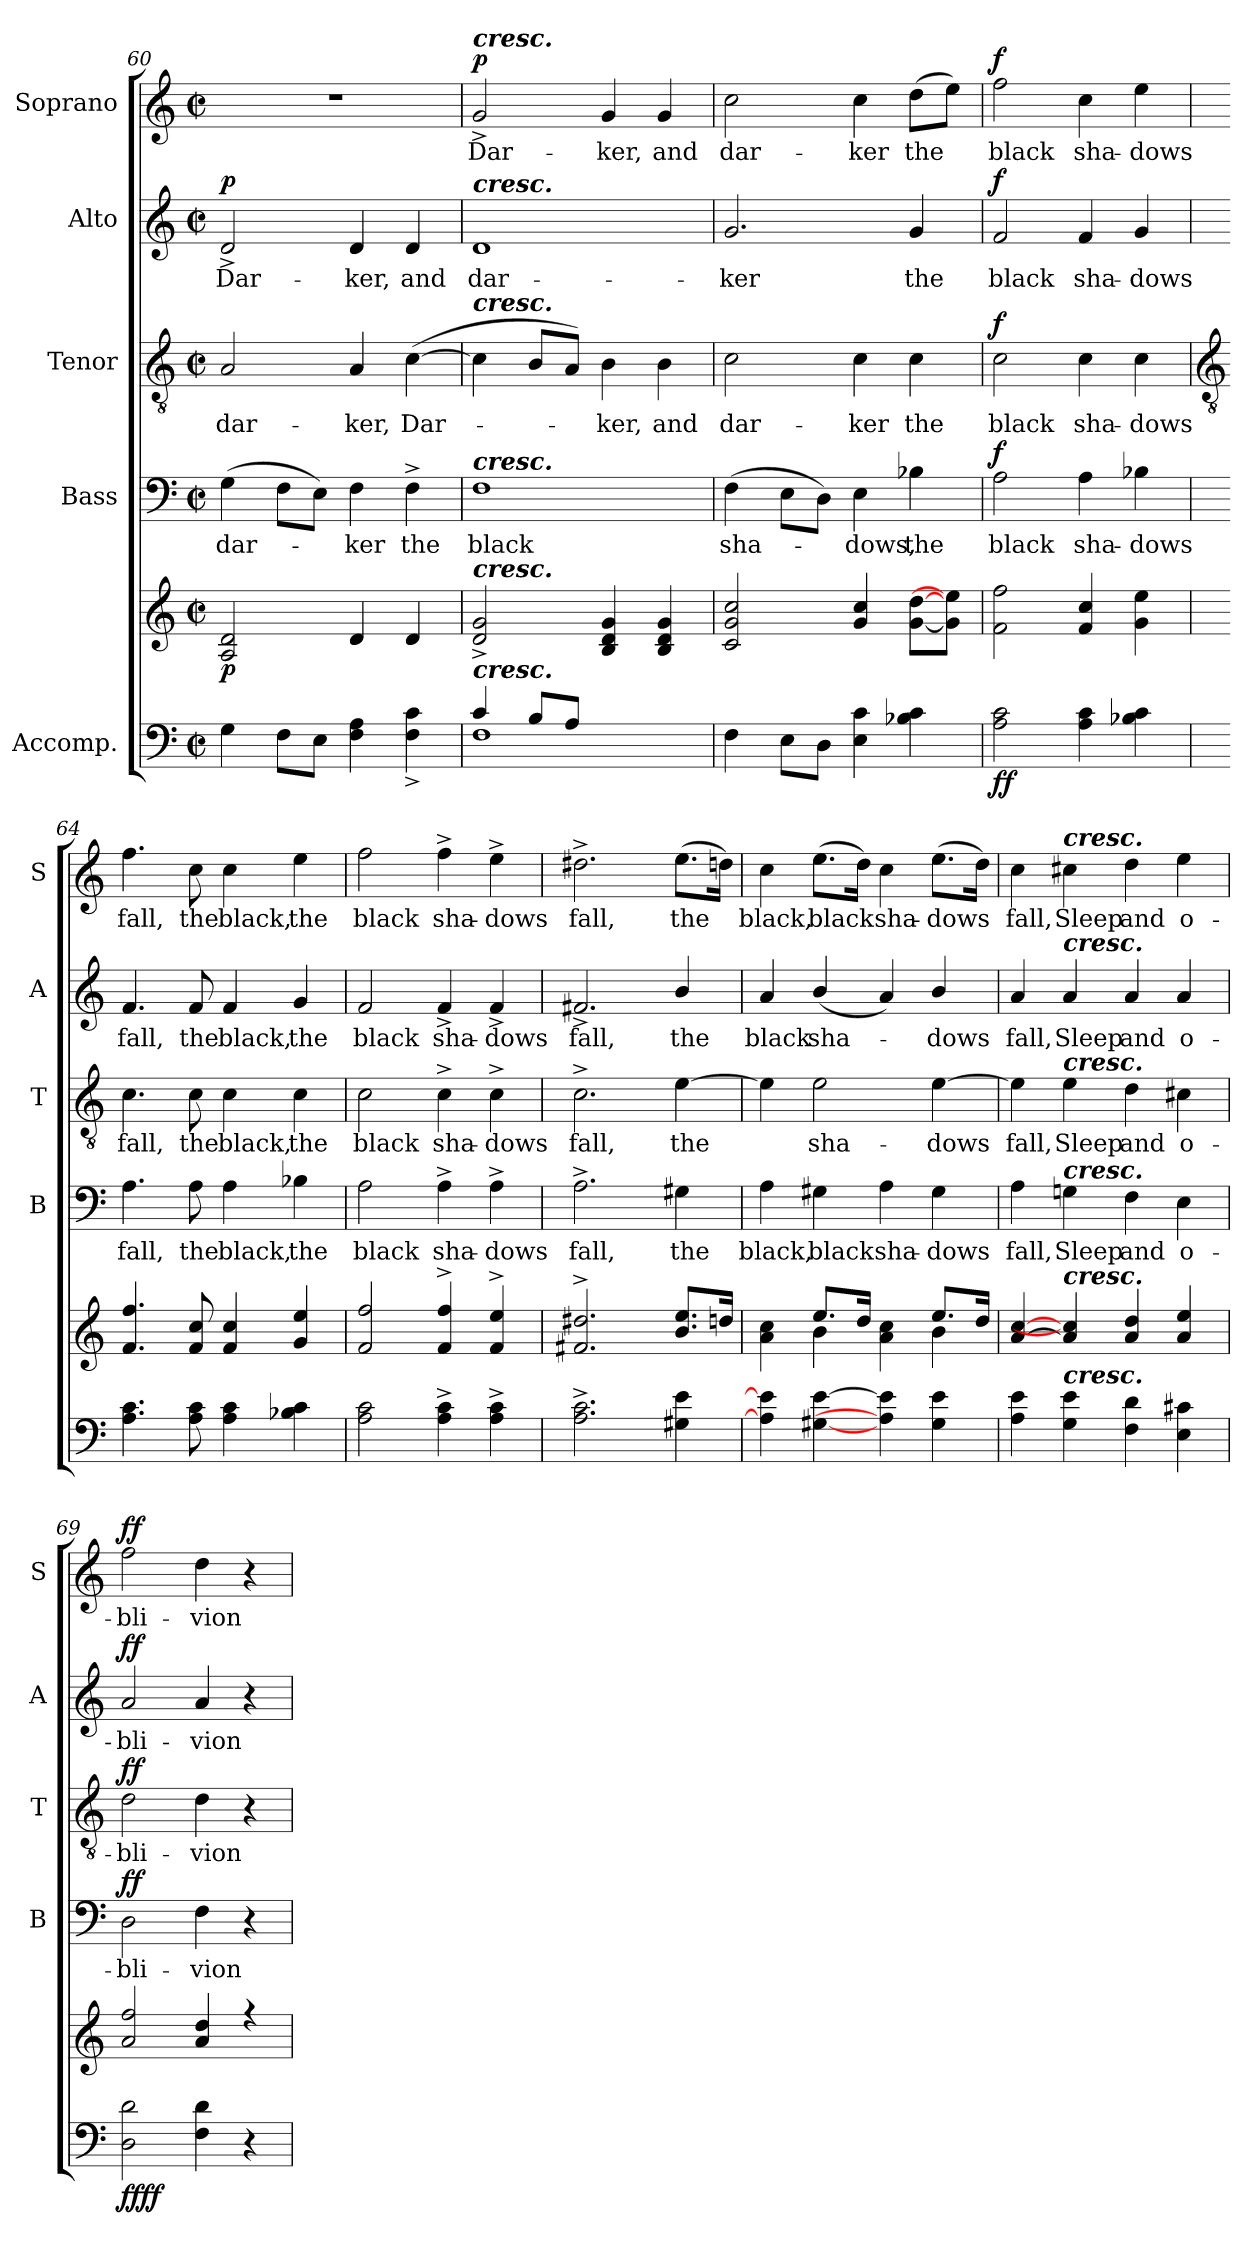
**kern	**kern	**dynam	**kern	**text	**dynam	**kern	**text	**dynam	**kern	**text	**dynam	**kern	**text	**dynam
*part5	*part5	*part5	*part4	*part4	*part4	*part3	*part3	*part3	*part2	*part2	*part2	*part1	*part1	*part1
*staff6	*staff5	*staff5/6	*staff4	*staff4	*staff4	*staff3	*staff3	*staff3	*staff2	*staff2	*staff2	*staff1	*staff1	*staff1
*I"Accomp.	*	*	*I"Bass	*	*	*I"Tenor	*	*	*I"Alto	*	*	*I"Soprano	*	*
*	*	*	*I'B	*	*	*I'T	*	*	*I'A	*	*	*I'S	*	*
*clefF4	*clefG2	*	*clefF4	*	*	*clefGv2	*	*	*clefG2	*	*	*clefG2	*	*
*k[]	*k[]	*	*k[]	*	*	*k[]	*	*	*k[]	*	*	*k[]	*	*
*C:	*C:	*	*C:	*	*	*C:	*	*	*C:	*	*	*C:	*	*
*M2/2	*M2/2	*	*M2/2	*	*	*M2/2	*	*	*M2/2	*	*	*M2/2	*	*
*met(c|)	*met(c|)	*	*met(c|)	*	*	*met(c|)	*	*	*met(c|)	*	*	*met(c|)	*	*
=60	=60	=60	=60	=60	=60	=60	=60	=60	=60	=60	=60	=60	=60	=60
*^	*	*	*	*	*	*	*	*	*	*	*	*	*	*
!	!	!	!LO:DY:b	!	!LO:LY:b	!	!	!LO:LY:b	!	!	!LO:LY:b	!LO:DY:b	!	!	!
1ryy	4G\	2A 2d	p	(>4G	dar-	.	2A	dar-	.	2d^	Dar-	p	1r	.	.
.	8F\L	.	.	8FL	.	.	.	.	.	.	.	.	.	.	.
.	8E\J	.	.	8EJ)	.	.	.	.	.	.	.	.	.	.	.
!	!	!	!	!	!LO:LY:b	!	!	!LO:LY:b	!	!	!LO:LY:b	!	!	!	!
.	4F\ 4A\	4d	.	4F	ker	.	4A	-ker,	.	4d	-ker,	.	.	.	.
!	!	!	!	!	!LO:LY:b	!	!	!LO:LY:b	!	!	!LO:LY:b	!	!	!	!
.	4F\^ 4c\^	4d	.	4F^	the	.	(<[4c	Dar-	.	4d	and	.	.	.	.
=61	=61	=61	=61	=61	=61	=61	=61	=61	=61	=61	=61	=61	=61	=61	=61
!	!	!	!	!	!	!	!	!	!	!	!	!	!LO:TX:a:Bi:t=cresc.	!	!
!	!	!	!	!	!	!	!	!	!	!LO:TX:a:Bi:t=cresc.	!	!	!	!	!
!	!	!	!	!	!	!	!LO:TX:a:Bi:t=cresc.	!	!	!	!	!	!	!	!
!	!	!	!	!LO:TX:a:Bi:t=cresc.	!	!	!	!	!	!	!	!	!	!	!
!	!	!LO:TX:a:Bi:t=cresc.	!	!	!	!	!	!	!	!	!	!	!	!	!
!LO:TX:a:Bi:t=cresc.	!	!	!	!	!	!	!	!	!	!	!	!	!	!	!
!	!	!	!	!	!LO:LY:b	!	!	!	!	!	!LO:LY:b	!	!	!LO:LY:b	!LO:DY:b
4c/	1F\	2d^ 2g^	.	1F	black	.	4c]	.	.	1d	dar-	.	2g^	Dar-	p
8B/L	.	.	.	.	.	.	8BL	.	.	.	.	.	.	.	.
8A/J	.	.	.	.	.	.	8AJ)	.	.	.	.	.	.	.	.
!	!	!	!	!	!	!	!	!LO:LY:b	!	!	!	!	!	!LO:LY:b	!
2ryy	.	4B 4d 4g	.	.	.	.	4B	ker,	.	.	.	.	4g	-ker,	.
!	!	!	!	!	!	!	!	!LO:LY:b	!	!	!	!	!	!LO:LY:b	!
.	.	4B 4d 4g	.	.	.	.	4B	and	.	.	.	.	4g	and	.
=62	=62	=62	=62	=62	=62	=62	=62	=62	=62	=62	=62	=62	=62	=62	=62
!	!	!	!	!	!LO:LY:b	!	!	!LO:LY:b	!	!	!LO:LY:b	!	!	!LO:LY:b	!
1ryy	4F\	2c 2g 2cc	.	(>4F	sha-	.	2c	dar-	.	2.g	-ker	.	2cc	dar-	.
.	8E\L	.	.	8EL	.	.	.	.	.	.	.	.	.	.	.
.	8D\J	.	.	8DJ)	.	.	.	.	.	.	.	.	.	.	.
!	!	!	!	!	!LO:LY:b	!	!	!LO:LY:b	!	!	!	!	!	!LO:LY:b	!
.	4E\ 4c\	4g 4cc	.	4E	dows,	.	4c	-ker	.	.	.	.	4cc	-ker	.
!	!	!	!	!	!LO:LY:b	!	!	!LO:LY:b	!	!	!LO:LY:b	!	!	!LO:LY:b	!
.	4B-X\ 4c\	[8g [8ddL	.	4B-X	the	.	4c	the	.	4g	the	.	(>8ddL	the	.
.	.	8g] 8ee]J	.	.	.	.	.	.	.	.	.	.	8eeJ)	.	.
=63	=63	=63	=63	=63	=63	=63	=63	=63	=63	=63	=63	=63	=63	=63	=63
!	!	!	!LO:DY:b=2	!	!LO:LY:b	!	!	!LO:LY:b	!	!	!LO:LY:b	!	!	!LO:LY:b	!
!	!	!	!LO:DY:n=1:b	!	!	!LO:DY:b	!	!	!LO:DY:b	!	!	!LO:DY:b	!	!	!LO:DY:b
1ryy	2A\ 2c\	2f 2ff	f f	2A	black	f	2c	black	f	2f	black	f	2ff	black	f
!	!	!	!	!	!LO:LY:b	!	!	!LO:LY:b	!	!	!LO:LY:b	!	!	!LO:LY:b	!
.	4A\ 4c\	4f 4cc	.	4A	sha-	.	4c	sha-	.	4f	sha-	.	4cc	sha-	.
!	!	!	!	!	!LO:LY:b	!	!	!LO:LY:b	!	!	!LO:LY:b	!	!	!LO:LY:b	!
.	4B-X\ 4c\	4g 4ee	.	4B-X	-dows	.	4c	-dows	.	4g	-dows	.	4ee	-dows	.
*v	*v	*	*	*	*	*	*	*	*	*	*	*	*	*	*
!!LO:LB:g=z
=64	=64	=64	=64	=64	=64	=64	=64	=64	=64	=64	=64	=64	=64	=64
*	*	*	*	*	*	*clefGv2	*	*	*	*	*	*	*	*
*^	*^	*	*	*	*	*	*	*	*	*	*	*	*	*
!	!	!	!	!	!	!LO:LY:b	!	!	!LO:LY:b	!	!	!LO:LY:b	!	!	!LO:LY:b	!
*v	*v	*	*	*	*	*	*	*	*	*	*	*	*	*	*	*
4.A 4.c	4.f 4.ff	1ryy	.	4.A	fall,	.	4.c	fall,	.	4.f	fall,	.	4.ff	fall,	.
!	!	!	!	!	!LO:LY:b	!	!	!LO:LY:b	!	!	!LO:LY:b	!	!	!LO:LY:b	!
8A 8c	8f 8cc	.	.	8A	the	.	8c	the	.	8f	the	.	8cc	the	.
!	!	!	!	!	!LO:LY:b	!	!	!LO:LY:b	!	!	!LO:LY:b	!	!	!LO:LY:b	!
4A 4c	4f 4cc	.	.	4A	black,	.	4c	black,	.	4f	black,	.	4cc	black,	.
!	!	!	!	!	!LO:LY:b	!	!	!LO:LY:b	!	!	!LO:LY:b	!	!	!LO:LY:b	!
4B-X 4c	4g 4ee	.	.	4B-X	the	.	4c	the	.	4g	the	.	4ee	the	.
=65	=65	=65	=65	=65	=65	=65	=65	=65	=65	=65	=65	=65	=65	=65	=65
!	!	!	!	!	!LO:LY:b	!	!	!LO:LY:b	!	!	!LO:LY:b	!	!	!LO:LY:b	!
2A 2c	2f 2ff	1ryy	.	2A	black	.	2c	black	.	2f	black	.	2ff	black	.
!	!	!	!	!	!LO:LY:b	!	!	!LO:LY:b	!	!	!LO:LY:b	!	!	!LO:LY:b	!
4A^ 4c^	4f^ 4ff^	.	.	4A^	sha-	.	4c^	sha-	.	4f^	sha-	.	4ff^	sha-	.
!	!	!	!	!	!LO:LY:b	!	!	!LO:LY:b	!	!	!LO:LY:b	!	!	!LO:LY:b	!
4A^ 4c^	4f^ 4ee^	.	.	4A^	-dows	.	4c^	-dows	.	4f^	-dows	.	4ee^	-dows	.
=66	=66	=66	=66	=66	=66	=66	=66	=66	=66	=66	=66	=66	=66	=66	=66
!	!	!	!	!	!LO:LY:b	!	!	!LO:LY:b	!	!	!LO:LY:b	!	!	!LO:LY:b	!
2.A^ 2.c^	2.f#X^ 2.dd#X^	1ryy	.	2.A^	fall,	.	2.c^	fall,	.	2.f#X^	fall,	.	2.dd#X^	fall,	.
!	!	!	!	!	!LO:LY:b	!	!	!LO:LY:b	!	!	!LO:LY:b	!	!	!LO:LY:b	!
4G#X 4e	8.b 8.eeL	.	.	4G#X	the	.	[4e	the	.	4b/	the	.	(>8.eeL	the	.
.	16ddnJ	.	.	.	.	.	.	.	.	.	.	.	16ddnJ)	.	.
=67	=67	=67	=67	=67	=67	=67	=67	=67	=67	=67	=67	=67	=67	=67	=67
!	!	!	!	!	!LO:LY:b	!	!	!	!	!	!LO:LY:b	!	!	!LO:LY:b	!
4A] 4e]	4a 4cc	4ryy	.	4A	black,	.	4e]	.	.	4a	black	.	4cc	black,	.
!	!	!	!	!	!LO:LY:b	!	!	!LO:LY:b	!	!	!LO:LY:b	!	!	!LO:LY:b	!
[4G#X [4e	8.ee/L	4b\	.	4G#X	black	.	2e	sha-	.	(<4b/	sha-	.	(>8.eeL	black	.
.	16dd/J	.	.	.	.	.	.	.	.	.	.	.	16ddJ)	.	.
!	!	!	!	!	!LO:LY:b	!	!	!	!	!	!	!	!	!LO:LY:b	!
4A] 4e]	4a 4cc	4ryy	.	4A	sha-	.	.	.	.	4a)	.	.	4cc	sha-	.
!	!	!	!	!	!LO:LY:b	!	!	!LO:LY:b	!	!	!LO:LY:b	!	!	!LO:LY:b	!
4G# 4e	8.ee/L	4b\	.	4G#	-dows	.	[4e	-dows	.	4b/	dows	.	(>8.eeL	-dows	.
.	16dd/J	.	.	.	.	.	.	.	.	.	.	.	16ddJ)	.	.
=68	=68	=68	=68	=68	=68	=68	=68	=68	=68	=68	=68	=68	=68	=68	=68
!	!	!	!	!	!LO:LY:b	!	!	!LO:LY:b	!	!	!LO:LY:b	!	!	!LO:LY:b	!
4A 4e	[4a [4cc	1ryy	.	4A	fall,	.	4e]	fall,	.	4a	fall,	.	4cc	fall,	.
!	!	!	!	!	!	!	!	!	!	!	!	!	!LO:TX:a:Bi:t=cresc.	!	!
!	!	!	!	!	!	!	!	!	!	!LO:TX:a:Bi:t=cresc.	!	!	!	!	!
!	!	!	!	!	!	!	!LO:TX:a:Bi:t=cresc.	!	!	!	!	!	!	!	!
!	!	!	!	!LO:TX:a:Bi:t=cresc.	!	!	!	!	!	!	!	!	!	!	!
!	!LO:TX:a:Bi:t=cresc.	!	!	!	!	!	!	!	!	!	!	!	!	!	!
!LO:TX:a:Bi:t=cresc.	!	!	!	!	!	!	!	!	!	!	!	!	!	!	!
!	!	!	!	!	!LO:LY:b	!	!	!LO:LY:b	!	!	!LO:LY:b	!	!	!LO:LY:b	!
4G 4e	4a] 4cc#]	.	.	4Gn	Sleep	.	4e	Sleep	.	4a	Sleep	.	4cc#X	Sleep	.
!	!	!	!	!	!LO:LY:b	!	!	!LO:LY:b	!	!	!LO:LY:b	!	!	!LO:LY:b	!
4F 4d	4a 4dd	.	.	4F	and	.	4d	and	.	4a	and	.	4dd	and	.
!	!	!	!	!	!LO:LY:b	!	!	!LO:LY:b	!	!	!LO:LY:b	!	!	!LO:LY:b	!
4E 4c#X	4a 4ee	.	.	4E	o-	.	4c#X	o-	.	4a	o-	.	4ee	o-	.
=69	=69	=69	=69	=69	=69	=69	=69	=69	=69	=69	=69	=69	=69	=69	=69
!	!	!	!LO:DY:b=2	!	!LO:LY:b	!	!	!LO:LY:b	!	!	!LO:LY:b	!	!	!LO:LY:b	!
!	!	!	!LO:DY:n=1:b	!	!	!LO:DY:b	!	!	!LO:DY:b	!	!	!LO:DY:b	!	!	!LO:DY:b
2D 2d	2a 2ff	1ryy	ff ff	2D	bli-	ff	2d	bli-	ff	2a	bli-	ff	2ff	bli-	ff
!	!	!	!	!	!LO:LY:b	!	!	!LO:LY:b	!	!	!LO:LY:b	!	!	!LO:LY:b	!
4F 4d	4a 4dd	.	.	4F	-vion	.	4d	-vion	.	4a	-vion	.	4dd	-vion	.
4r	4r	.	.	4r	.	.	4r	.	.	4r	.	.	4r	.	.
*	*v	*v	*	*	*	*	*	*	*	*	*	*	*	*	*
=	=	=	=	=	=	=	=	=	=	=	=	=	=	=
*-	*-	*-	*-	*-	*-	*-	*-	*-	*-	*-	*-	*-	*-	*-
